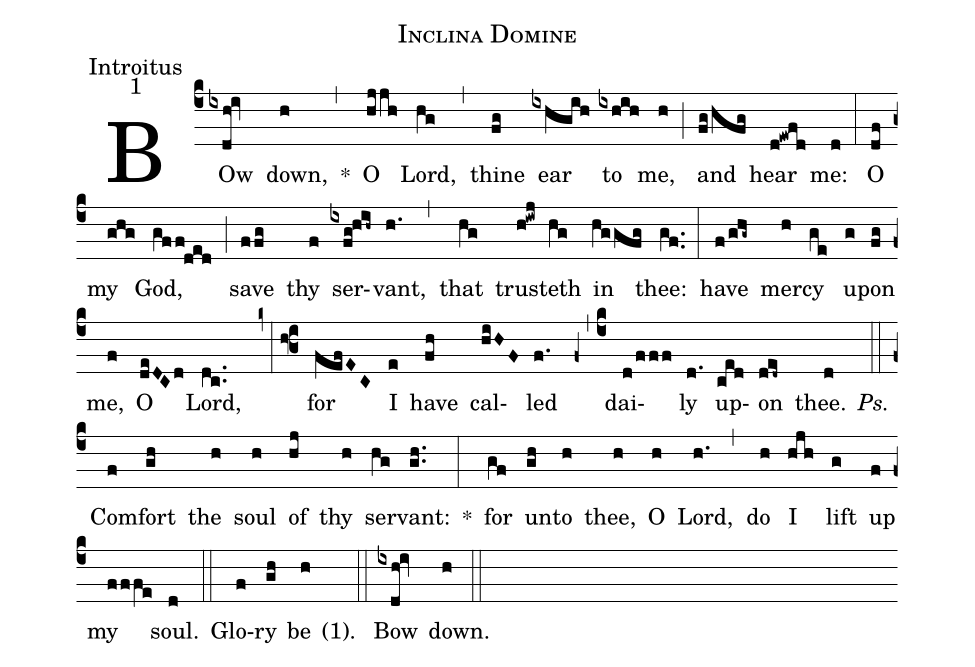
name:Inclina Domine;
office-part:Introitus;
mode:1;
%%
(c4) BOw(ixdh!iv) down,(h) *(,) O(hjjh) Lord,(hg) (,) thine(fg) ear(ixhgih) to(ixhih) me,(h) (;) and(fg/hfg) hear(d!ewfd) me:(d) (:) O(df) my(ghg) God,(gff!ded) (;) save(ffg) thy(f) ser(ixfg!hih~)vant,(h.) (,) that(hg) trus(h!iwj)teth(hg) in(hggfg) thee:(gf..) (:) have(f/ghg~) mer(h)cy(ge) up(g)on(fg) me,(f) O(deDCd) Lord,(dc..) (z0:f3) for(fefEC) I(e) have(fh) cal(hiHF)led(f.) (z0,c4) dai(d/fff)ly(d.) up(ced)on(ded~) thee.(d) <i>Ps.</i>(::) Com(f)fort(gh) the(h) soul(h) of(hj) thy(h) ser(hg)vant:(gh..) *(:) for(gf) un(gh)to(h) thee,(h) O(h) Lord,(h.) (,) do(h) I(hjh) lift(g) up(f) my(fffe) soul.(d) (::) Glo(f)ry(gh) be(h) <v>(</v>1<v>)</v>.() (::) Bow(ixdh!iv) down.(h) (::)
